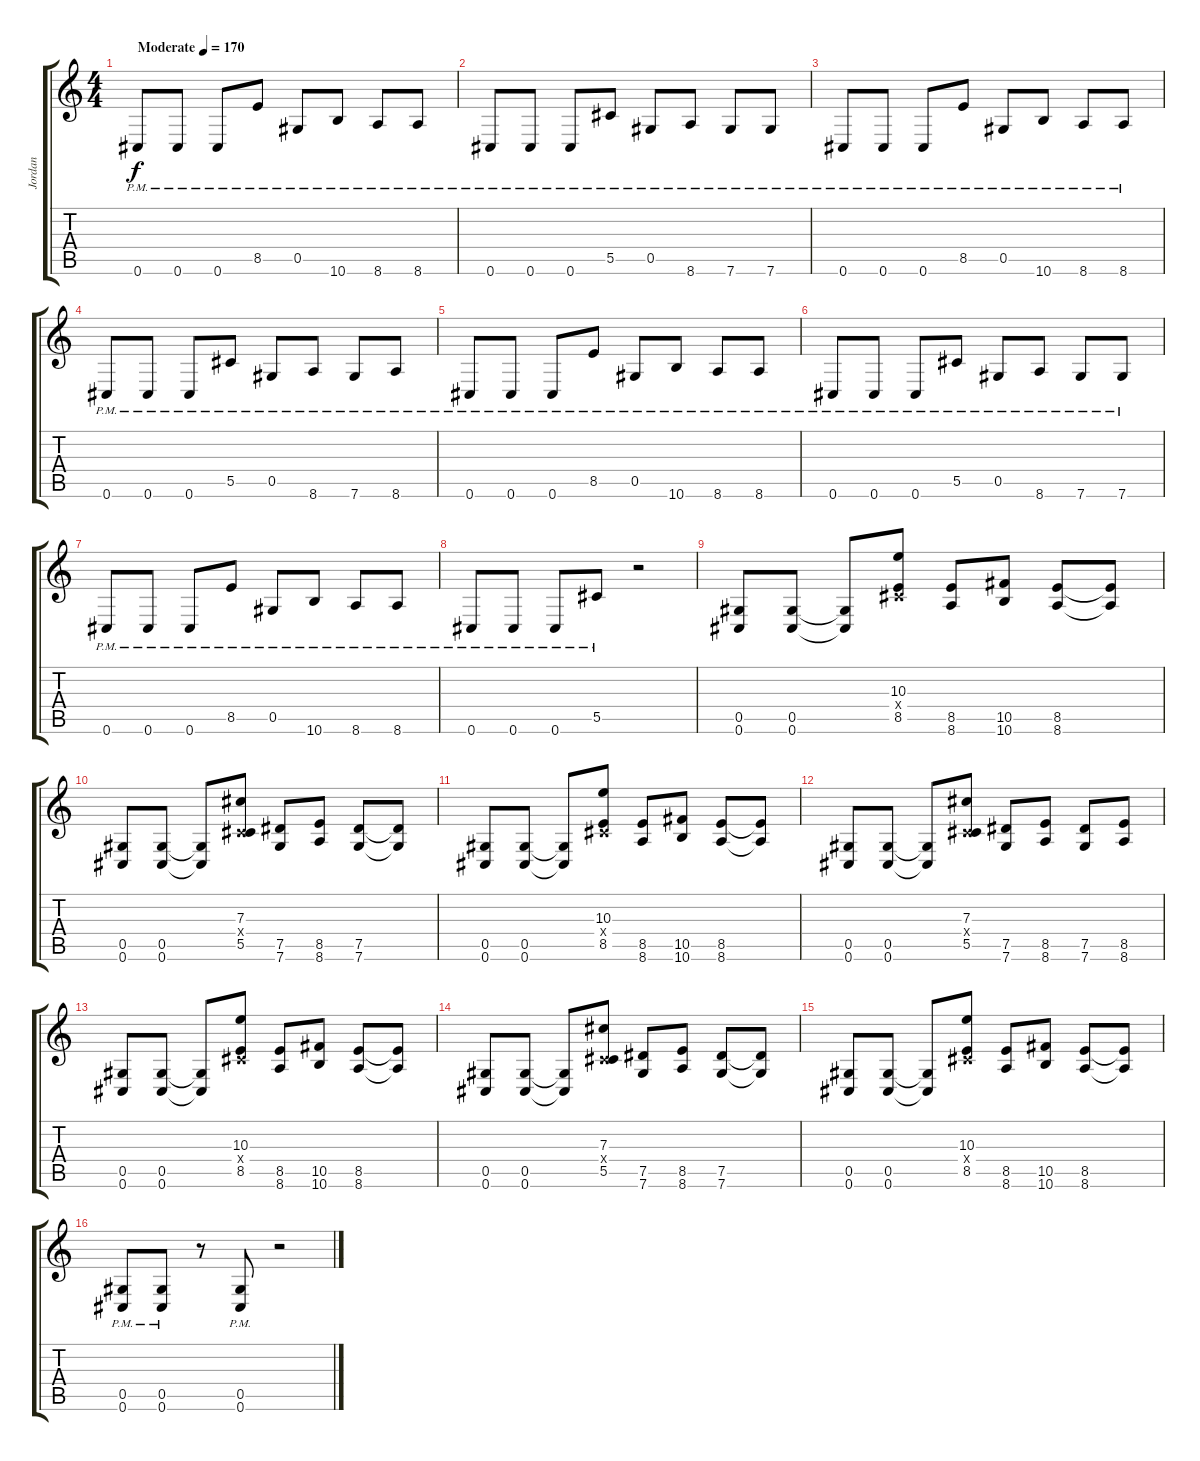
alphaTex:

\track ("Jordan" "Jordan") {instrument distortionguitar}
\staff {score tabs}
\tuning (Eb4 Bb3 Gb3 Db3 Ab2 Db2) {hide}
\ts (4 4)
\tempo (170 "Moderate")
\clef g2
\ks c
0.6{pm}.8{dy f instrument distortionguitar} 0.6{pm}.8 0.6{pm}.8 8.5{pm}.8 0.5{pm}.8 10.6{pm}.8 8.6{pm}.8 8.6{pm}.8 |
0.6{pm}.8 0.6{pm}.8 0.6{pm}.8 5.5{pm}.8 0.5{pm}.8 8.6{pm}.8 7.6{pm}.8 7.6{pm}.8 |
0.6{pm}.8 0.6{pm}.8 0.6{pm}.8 8.5{pm}.8 0.5{pm}.8 10.6{pm}.8 8.6{pm}.8 8.6{pm}.8 |
0.6{pm}.8 0.6{pm}.8 0.6{pm}.8 5.5{pm}.8 0.5{pm}.8 8.6{pm}.8 7.6{pm}.8 8.6{pm}.8 |
0.6{pm}.8 0.6{pm}.8 0.6{pm}.8 8.5{pm}.8 0.5{pm}.8 10.6{pm}.8 8.6{pm}.8 8.6{pm}.8 |
0.6{pm}.8 0.6{pm}.8 0.6{pm}.8 5.5{pm}.8 0.5{pm}.8 8.6{pm}.8 7.6{pm}.8 7.6{pm}.8 |
0.6{pm}.8 0.6{pm}.8 0.6{pm}.8 8.5{pm}.8 0.5{pm}.8 10.6{pm}.8 8.6{pm}.8 8.6{pm}.8 |
0.6{pm}.8 0.6{pm}.8 0.6{pm}.8 5.5{pm}.8 r.2 |
(0.5 0.6).8 (0.5 0.6).8 (0.5{t} 0.6{t}).8 (10.3 0.4{x} 8.5).8 (8.5 8.6).8 (10.5 10.6).8 (8.5 8.6).8 (8.5{t} 8.6{t}).8 |
(0.5 0.6).8 (0.5 0.6).8 (0.5{t} 0.6{t}).8 (7.3 0.4{x} 5.5).8 (7.5 7.6).8 (8.5 8.6).8 (7.5 7.6).8 (7.5{t} 7.6{t}).8 |
(0.5 0.6).8 (0.5 0.6).8 (0.5{t} 0.6{t}).8 (10.3 0.4{x} 8.5).8 (8.5 8.6).8 (10.5 10.6).8 (8.5 8.6).8 (8.5{t} 8.6{t}).8 |
(0.5 0.6).8 (0.5 0.6).8 (0.5{t} 0.6{t}).8 (7.3 0.4{x} 5.5).8 (7.5 7.6).8 (8.5 8.6).8 (7.5 7.6).8 (8.5 8.6).8 |
(0.5 0.6).8 (0.5 0.6).8 (0.5{t} 0.6{t}).8 (10.3 0.4{x} 8.5).8 (8.5 8.6).8 (10.5 10.6).8 (8.5 8.6).8 (8.5{t} 8.6{t}).8 |
(0.5 0.6).8 (0.5 0.6).8 (0.5{t} 0.6{t}).8 (7.3 0.4{x} 5.5).8 (7.5 7.6).8 (8.5 8.6).8 (7.5 7.6).8 (7.5{t} 7.6{t}).8 |
(0.5 0.6).8 (0.5 0.6).8 (0.5{t} 0.6{t}).8 (10.3 0.4{x} 8.5).8 (8.5 8.6).8 (10.5 10.6).8 (8.5 8.6).8 (8.5{t} 8.6{t}).8 |
(0.5{pm} 0.6{pm}).8 (0.5{pm} 0.6{pm}).8 r.8 (0.5{pm} 0.6{pm}).8 r.2
